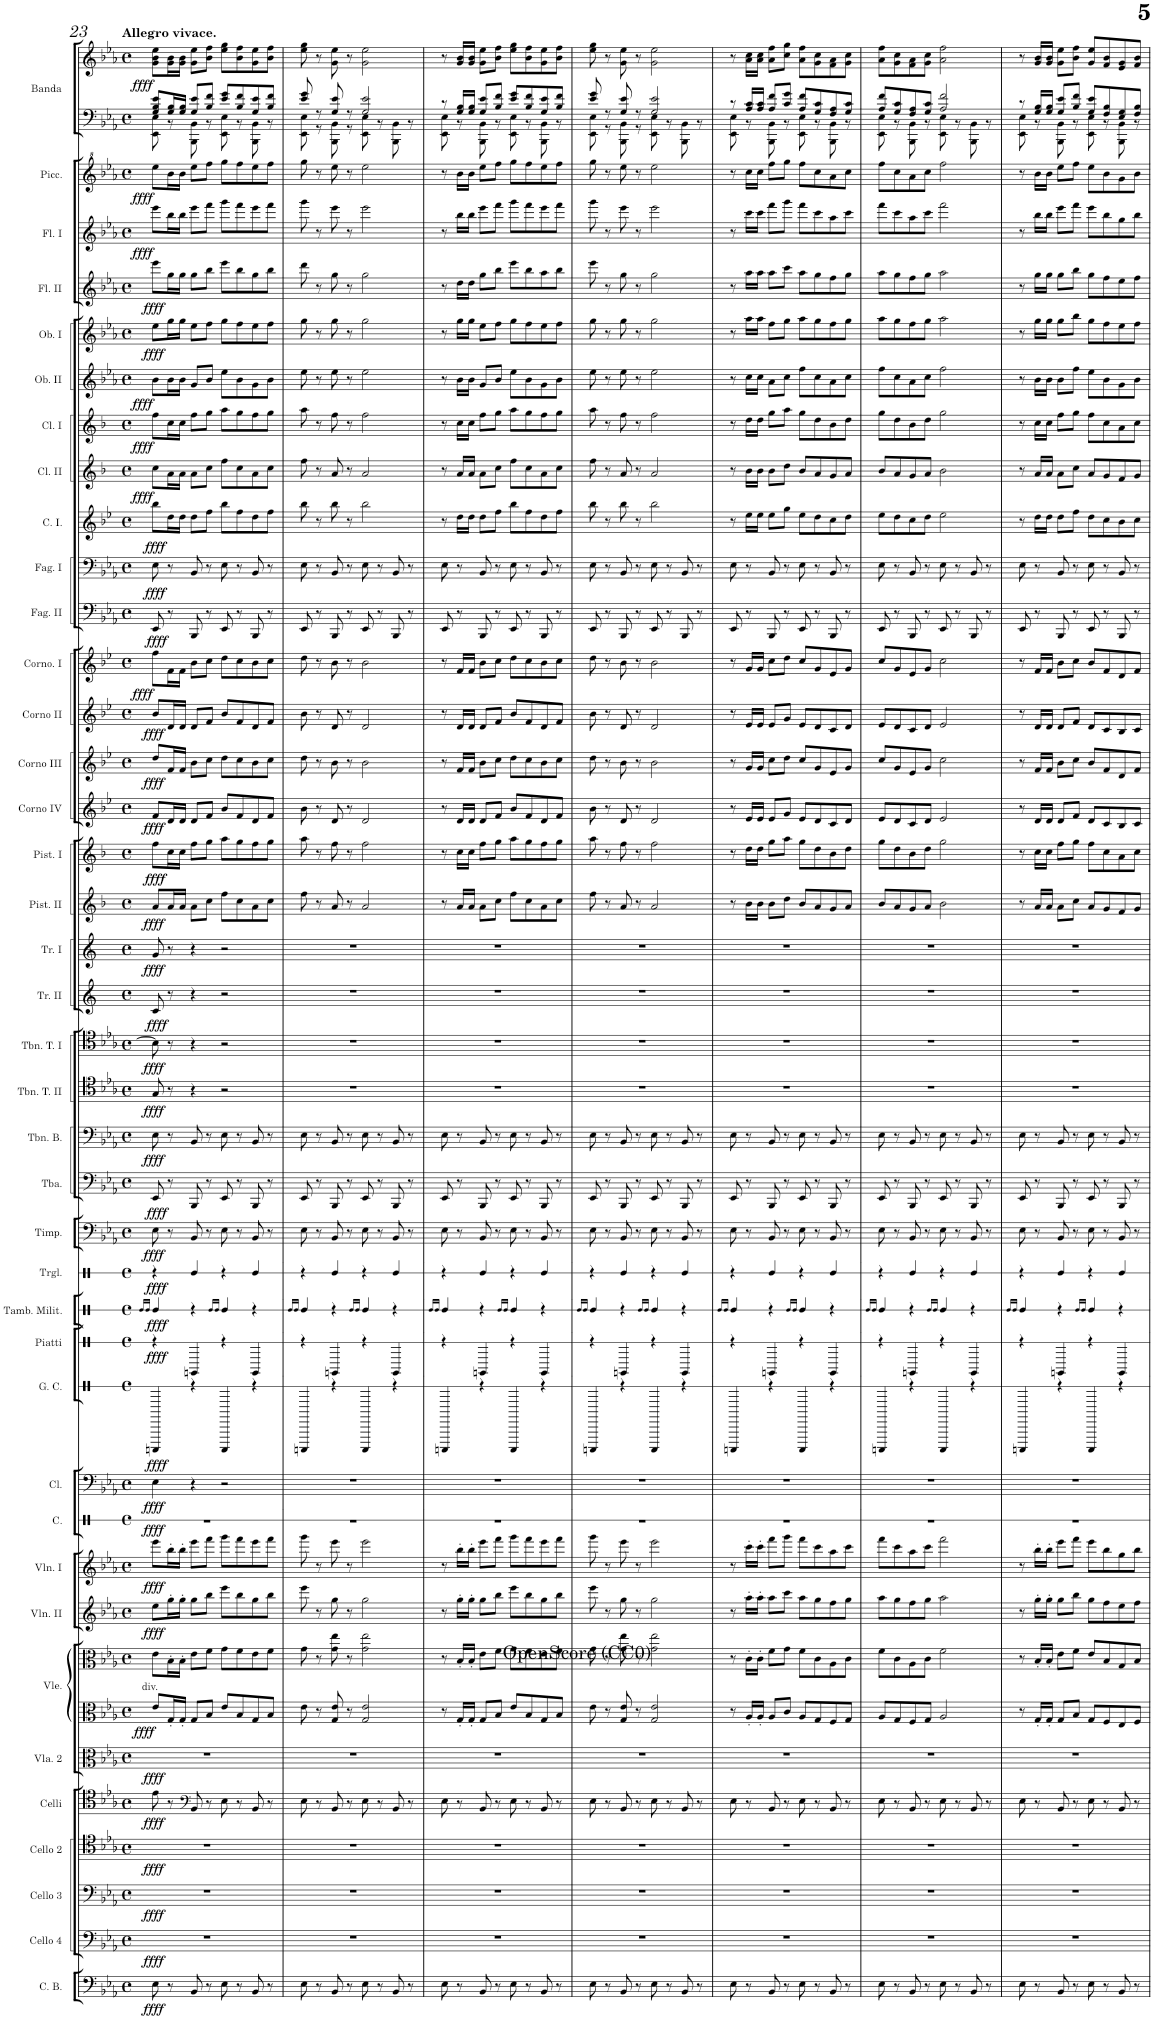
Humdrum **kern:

**kern	**dynam	**kern	**dynam	**kern	**kern	**dynam	**kern	**dynam	**kern	**dynam	**kern	**dynam	**kern	**dynam	**kern	**dynam	**kern	**dynam	**kern	**dynam	**kern	**dynam	**kern	**dynam	**kern	**dynam	**kern	**dynam	**kern	**dynam	**kern	**dynam	**kern	**dynam	**kern	**dynam	**kern	**dynam	**kern	**dynam	**kern	**dynam	**kern	**dynam	**kern	**dynam	**kern	**dynam	**kern	**dynam	**kern	**dynam	**kern	**dynam	**kern	**dynam	**kern	**dynam	**kern	**dynam	**kern	**dynam	**kern	**kern	**dynam
*part32	*part32	*part31	*part31	*part30	*part30	*part30	*part29	*part29	*part28	*part28	*part27	*part27	*part26	*part26	*part25	*part25	*part24	*part24	*part23	*part23	*part22	*part22	*part21	*part21	*part20	*part20	*part19	*part19	*part18	*part18	*part17	*part17	*part16	*part16	*part15	*part15	*part14	*part14	*part13	*part13	*part12	*part12	*part11	*part11	*part10	*part10	*part9	*part9	*part8	*part8	*part7	*part7	*part6	*part6	*part5	*part5	*part4	*part4	*part3	*part3	*part2	*part2	*part1	*part1	*part1
*staff34	*staff34	*staff33	*staff33	*staff32	*staff31	*staff31/32	*staff30	*staff30	*staff29	*staff29	*staff28	*staff28	*staff27	*staff27	*staff26	*staff26	*staff25	*staff25	*staff24	*staff24	*staff23	*staff23	*staff22	*staff22	*staff21	*staff21	*staff20	*staff20	*staff19	*staff19	*staff18	*staff18	*staff17	*staff17	*staff16	*staff16	*staff15	*staff15	*staff14	*staff14	*staff13	*staff13	*staff12	*staff12	*staff11	*staff11	*staff10	*staff10	*staff9	*staff9	*staff8	*staff8	*staff7	*staff7	*staff6	*staff6	*staff5	*staff5	*staff4	*staff4	*staff3	*staff3	*staff2	*staff1	*staff1/2
*I"C. Bassi	*	*I"Celli	*	*I"Viole	*	*	*I"Violini II	*	*I"Violini I	*	*I"Cloches	*	*I"Gran Cassa	*	*I"Piatti	*	*I"Timpani G. B. Eb.	*	*I"Tuba	*	*I"Trombone Basso	*	*I"Trombone Tenore II	*	*I"Trombone Tenore I	*	*I"Trombe Eb II	*	*I"Trombe Eb I	*	*I"Pist. Bb II	*	*I"Pist. Bb I	*	*I"Corno in F IV	*	*I"Corno in F III	*	*I"Corno in F II	*	*I"Corno in F I	*	*I"Fagotto II	*	*I"Fagotto I	*	*I"Corno Inglese	*	*I"Clarinetto in Bb II	*	*I"Clarinetto in Bb I	*	*I"Oboi II	*	*I"Oboi I	*	*I"Flauto II	*	*I"Flauto I	*	*I"Piccolo	*	*I"Banda (ad libitum)	*	*
*I'C. B.	*	*I'Celli	*	*I'Vle.	*	*	*I'Vln. II	*	*I'Vln. I	*	*I'Cl.	*	*I'G. C.	*	*I'Piatti	*	*I'Timp.	*	*I'Tba.	*	*I'Tbn. B.	*	*I'Tbn. T. II	*	*I'Tbn. T. I	*	*I'Tr. II	*	*I'Tr. I	*	*I'Pist. II	*	*I'Pist. I	*	*I'Corno IV	*	*I'Corno III	*	*I'Corno II	*	*I'Corno. I	*	*I'Fag. II	*	*I'Fag. I	*	*I'C. I.	*	*I'Cl. II	*	*I'Cl. I	*	*I'Ob. II	*	*I'Ob. I	*	*I'Fl. II	*	*I'Fl. I	*	*I'Picc.	*	*I'Banda	*	*
!!LO:PB:g=z
*clefF4	*	*clefC4	*	*clefC3	*clefC3	*	*clefG2	*	*clefG2	*	*clefF4	*	*clefX	*	*clefX	*	*clefF4	*	*clefF4	*	*clefF4	*	*clefC4	*	*clefC4	*	*clefG2	*	*clefG2	*	*clefG2	*	*clefG2	*	*clefG2	*	*clefG2	*	*clefG2	*	*clefG2	*	*clefF4	*	*clefF4	*	*clefG2	*	*clefG2	*	*clefG2	*	*clefG2	*	*clefG2	*	*clefG2	*	*clefG2	*	*clefG^2	*	*clefF4	*clefG2	*
*Trd7c12	*	*	*	*	*	*	*	*	*	*	*Trd-14c-24	*	*	*	*	*	*	*	*	*	*	*	*	*	*	*	*Trd-2c-3	*	*Trd-2c-3	*	*Trd1c2	*	*Trd1c2	*	*Trd4c7	*	*Trd4c7	*	*Trd4c7	*	*Trd4c7	*	*	*	*	*	*Trd4c7	*	*Trd1c2	*	*Trd1c2	*	*	*	*	*	*	*	*	*	*Trd-7c-12	*	*	*	*
*k[b-e-a-]	*	*k[b-e-a-]	*	*k[b-e-a-]	*k[b-e-a-]	*	*k[b-e-a-]	*	*k[b-e-a-]	*	*k[b-e-a-]	*	*k[b-e-a-]	*	*k[b-e-a-]	*	*k[b-e-a-]	*	*k[b-e-a-]	*	*k[b-e-a-]	*	*k[b-e-a-]	*	*k[b-e-a-]	*	*k[]	*	*k[]	*	*k[b-]	*	*k[b-]	*	*k[b-e-]	*	*k[b-e-]	*	*k[b-e-]	*	*k[b-e-]	*	*k[b-e-a-]	*	*k[b-e-a-]	*	*k[b-e-]	*	*k[b-]	*	*k[b-]	*	*k[b-e-a-]	*	*k[b-e-a-]	*	*k[b-e-a-]	*	*k[b-e-a-]	*	*k[b-e-a-]	*	*k[b-e-a-]	*k[b-e-a-]	*
*M4/4	*	*M4/4	*	*M4/4	*M4/4	*	*M4/4	*	*M4/4	*	*M4/4	*	*M4/4	*	*M4/4	*	*M4/4	*	*M4/4	*	*M4/4	*	*M4/4	*	*M4/4	*	*M4/4	*	*M4/4	*	*M4/4	*	*M4/4	*	*M4/4	*	*M4/4	*	*M4/4	*	*M4/4	*	*M4/4	*	*M4/4	*	*M4/4	*	*M4/4	*	*M4/4	*	*M4/4	*	*M4/4	*	*M4/4	*	*M4/4	*	*M4/4	*	*M4/4	*M4/4	*
*met(c)	*	*met(c)	*	*met(c)	*met(c)	*	*met(c)	*	*met(c)	*	*met(c)	*	*met(c)	*	*met(c)	*	*met(c)	*	*met(c)	*	*met(c)	*	*met(c)	*	*met(c)	*	*met(c)	*	*met(c)	*	*met(c)	*	*met(c)	*	*met(c)	*	*met(c)	*	*met(c)	*	*met(c)	*	*met(c)	*	*met(c)	*	*met(c)	*	*met(c)	*	*met(c)	*	*met(c)	*	*met(c)	*	*met(c)	*	*met(c)	*	*met(c)	*	*met(c)	*met(c)	*
=23	=23	=23	=23	=23	=23	=23	=23	=23	=23	=23	=23	=23	=23	=23	=23	=23	=23	=23	=23	=23	=23	=23	=23	=23	=23	=23	=23	=23	=23	=23	=23	=23	=23	=23	=23	=23	=23	=23	=23	=23	=23	=23	=23	=23	=23	=23	=23	=23	=23	=23	=23	=23	=23	=23	=23	=23	=23	=23	=23	=23	=23	=23	=23	=23	=23
*	*	*	*	*	*	*	*	*	*	*	*	*	*	*	*	*	*	*	*	*	*	*	*	*	*	*	*	*	*	*	*	*	*	*	*	*	*	*	*	*	*	*	*	*	*	*	*	*	*	*	*	*	*	*	*	*	*	*	*	*	*	*	*^	*	*
!	!	!	!	!	!	!	!	!	!	!	!	!	!	!	!	!	!	!	!	!	!	!	!	!	!	!	!	!	!	!	!	!	!	!	!	!	!	!	!	!	!	!	!	!	!	!	!	!	!	!	!	!	!	!	!	!	!	!	!	!	!	!	!	!	!LO:TX:a:B:t=Allegro vivace.	!
!	!	!	!	!LO:TX:a:t=div.	!	!	!	!	!	!	!	!	!	!	!	!	!	!	!	!	!	!	!	!	!	!	!	!	!	!	!	!	!	!	!	!	!	!	!	!	!	!	!	!	!	!	!	!	!	!	!	!	!	!	!	!	!	!	!	!	!	!	!	!	!	!
!	!LO:DY:b	!	!LO:DY:b	!	!	!LO:DY:b=2	!	!LO:DY:b	!	!LO:DY:b	!	!LO:DY:b	!	!LO:DY:b	!	!LO:DY:b	!	!LO:DY:b	!	!LO:DY:b	!	!LO:DY:b	!	!LO:DY:b	!	!LO:DY:b	!	!LO:DY:b	!	!LO:DY:b	!	!LO:DY:b	!	!LO:DY:b	!	!LO:DY:b	!	!LO:DY:b	!	!LO:DY:b	!	!LO:DY:b	!	!LO:DY:b	!	!LO:DY:b	!	!LO:DY:b	!	!LO:DY:b	!	!LO:DY:b	!	!LO:DY:b	!	!LO:DY:b	!	!LO:DY:b	!	!LO:DY:b	!	!LO:DY:b	!	!	!	!LO:DY:b
8E-\	ffff	8e-\	ffff	8e-/L	8e-\L	ffff	8ee-\L	ffff	8eee-\L	ffff	4E-\	ffff	4BBBn/	ffff	4r	ffff	8E-\	ffff	8EE-/	ffff	8E-\	ffff	8G/	ffff	8B-\]	ffff	8c/	ffff	8g/	ffff	8a/L	ffff	8ff\L	ffff	8f/L	ffff	8dd/L	ffff	8b-/L	ffff	8ff\L	ffff	8EE-/	ffff	8E-\	ffff	8bb-\L	ffff	8cc\L	ffff	8ff\L	ffff	8b-\L	ffff	8ee-\L	ffff	8eee-\L	ffff	8eee-\L	ffff	8eee-\L	ffff	8G/ 8B-/ 8e-/L	8EE-\ 8E-\	8g\ 8b-\ 8ee-\L	ffff
8r	.	8r	.	16G'/L	16B-'\L	.	16gg'\L	.	16bb-'\L	.	.	.	.	.	.	.	8r	.	8r	.	8r	.	8r	.	8r	.	8r	.	8r	.	16a/L	.	16cc\L	.	16d/L	.	16f/L	.	16d/L	.	16f\L	.	8r	.	8r	.	16dd\L	.	16a\L	.	16cc\L	.	16b-\L	.	16gg\L	.	16gg\L	.	16bb-\L	.	16bb-\L	.	16G/ 16B-/L	8r	16g\ 16b-\L	.
.	.	.	.	16G'/JJ	16B-'\JJ	.	16gg'\JJ	.	16bb-'\JJ	.	.	.	.	.	.	.	.	.	.	.	.	.	.	.	.	.	.	.	.	.	16a/JJ	.	16cc\JJ	.	16d/JJ	.	16f/JJ	.	16d/JJ	.	16f\JJ	.	.	.	.	.	16dd\JJ	.	16a\JJ	.	16cc\JJ	.	16b-\JJ	.	16gg\JJ	.	16gg\JJ	.	16bb-\JJ	.	16bb-\JJ	.	16G/ 16B-/JJ	.	16g\ 16b-\JJ	.
*	*	*clefF4	*	*	*	*	*	*	*	*	*	*	*	*	*	*	*	*	*	*	*	*	*	*	*	*	*	*	*	*	*	*	*	*	*	*	*	*	*	*	*	*	*	*	*	*	*	*	*	*	*	*	*	*	*	*	*	*	*	*	*	*	*	*	*	*
8BB-/	.	8BB-/	.	8G/L	8e-\L	.	8gg\L	.	8eee-\L	.	4r	.	4r	.	4An/	.	8BB-/	.	8BBB-/	.	8BB-/	.	4r	.	4r	.	4r	.	4r	.	8a\L	.	8ff\L	.	8d/L	.	8b-\L	.	8d/L	.	8b-\L	.	8BBB-/	.	8BB-/	.	8dd\L	.	8a\L	.	8ff\L	.	8g/L	.	8ee-\L	.	8gg\L	.	8eee-\L	.	8eee-\L	.	8G/ 8e-/L	8BBB-\ 8BB-\	8g\ 8ee-\L	.
8r	.	8r	.	8B-/J	8f\J	.	8bb-\J	.	8fff\J	.	.	.	.	.	.	.	8r	.	8r	.	8r	.	.	.	.	.	.	.	.	.	8cc\J	.	8gg\J	.	8f/J	.	8cc\J	.	8f/J	.	8cc\J	.	8r	.	8r	.	8ff\J	.	8cc\J	.	8gg\J	.	8b-/J	.	8ff\J	.	8bb-\J	.	8fff\J	.	8fff\J	.	8B-/ 8f/J	8r	8b-\ 8ff\J	.
8E-\	.	8E-\	.	8e-/L	8g\L	.	8eee-\L	.	8ggg\L	.	2r	.	4BBB/	.	4r	.	8E-\	.	8EE-/	.	8E-\	.	2r	.	2r	.	2r	.	2r	.	8ff\L	.	8aa\L	.	8b-/L	.	8dd\L	.	8b-/L	.	8dd\L	.	8EE-/	.	8E-\	.	8bb-\L	.	8ff\L	.	8aa\L	.	8ee-\L	.	8gg\L	.	8eee-\L	.	8ggg\L	.	8ggg\L	.	8e-/ 8g/L	8EE-\ 8E-\	8ee-\ 8gg\L	.
8r	.	8r	.	8B-/	8f\	.	8bb-\	.	8fff\	.	.	.	.	.	.	.	8r	.	8r	.	8r	.	.	.	.	.	.	.	.	.	8cc\	.	8gg\	.	8f/	.	8cc\	.	8f/	.	8cc\	.	8r	.	8r	.	8ff\	.	8cc\	.	8gg\	.	8b-\	.	8ff\	.	8bb-\	.	8fff\	.	8fff\	.	8B-/ 8f/	8r	8b-\ 8ff\	.
8BB-/	.	8BB-/	.	8G/	8e-\	.	8gg\	.	8eee-\	.	.	.	4r	.	4A/	.	8BB-/	.	8BBB-/	.	8BB-/	.	.	.	.	.	.	.	.	.	8a\	.	8ff\	.	8d/	.	8b-\	.	8d/	.	8b-\	.	8BBB-/	.	8BB-/	.	8dd\	.	8a\	.	8ff\	.	8g\	.	8ee-\	.	8gg\	.	8eee-\	.	8eee-\	.	8G/ 8e-/	8BBB-\ 8BB-\	8g\ 8ee-\	.
8r	.	8r	.	8B-/J	8f\J	.	8bb-\J	.	8fff\J	.	.	.	.	.	.	.	8r	.	8r	.	8r	.	.	.	.	.	.	.	.	.	8cc\J	.	8gg\J	.	8f/J	.	8cc\J	.	8f/J	.	8cc\J	.	8r	.	8r	.	8ff\J	.	8cc\J	.	8gg\J	.	8b-\J	.	8ff\J	.	8bb-\J	.	8fff\J	.	8fff\J	.	8B-/ 8f/J	8r	8b-\ 8ff\J	.
=24	=24	=24	=24	=24	=24	=24	=24	=24	=24	=24	=24	=24	=24	=24	=24	=24	=24	=24	=24	=24	=24	=24	=24	=24	=24	=24	=24	=24	=24	=24	=24	=24	=24	=24	=24	=24	=24	=24	=24	=24	=24	=24	=24	=24	=24	=24	=24	=24	=24	=24	=24	=24	=24	=24	=24	=24	=24	=24	=24	=24	=24	=24	=24	=24	=24	=24
8E-\	.	8E-\	.	8e-\	8g\	.	8eee-\	.	8ggg\	.	1r	.	4BBBn/	.	4r	.	8E-\	.	8EE-/	.	8E-\	.	1r	.	1r	.	1r	.	1r	.	8ff\	.	8aa\	.	8b-\	.	8dd\	.	8b-\	.	8dd\	.	8EE-/	.	8E-\	.	8bb-\	.	8ff\	.	8aa\	.	8ee-\	.	8gg\	.	8ddd\	.	8ggg\	.	8ggg\	.	8e-/ 8g/	8EE-\ 8E-\	8ee-\ 8gg\	.
8r	.	8r	.	8r	8r	.	8r	.	8r	.	.	.	.	.	.	.	8r	.	8r	.	8r	.	.	.	.	.	.	.	.	.	8r	.	8r	.	8r	.	8r	.	8r	.	8r	.	8r	.	8r	.	8r	.	8r	.	8r	.	8r	.	8r	.	8r	.	8r	.	8r	.	8r	8r	8r	.
8BB-/	.	8BB-/	.	8G/ 8e-/	8g\ 8ee-\	.	8gg\	.	8eee-\	.	.	.	4r	.	4An/	.	8BB-/	.	8BBB-/	.	8BB-/	.	.	.	.	.	.	.	.	.	8a/	.	8ff\	.	8d/	.	8b-\	.	8d/	.	8b-\	.	8BBB-/	.	8BB-/	.	8bb-\	.	8a/	.	8ff\	.	8ee-\	.	8gg\	.	8gg\	.	8eee-\	.	8eee-\	.	8G/ 8e-/	8BBB-\ 8BB-\	8g\ 8ee-\	.
8r	.	8r	.	8r	8r	.	8r	.	8r	.	.	.	.	.	.	.	8r	.	8r	.	8r	.	.	.	.	.	.	.	.	.	8r	.	8r	.	8r	.	8r	.	8r	.	8r	.	8r	.	8r	.	8r	.	8r	.	8r	.	8r	.	8r	.	8r	.	8r	.	8r	.	8r	8r	8r	.
8E-\	.	8E-\	.	2G/ 2e-/	2g\ 2ee-\	.	2gg\	.	2eee-\	.	.	.	4BBB/	.	4r	.	8E-\	.	8EE-/	.	8E-\	.	.	.	.	.	.	.	.	.	2a/	.	2ff\	.	2d/	.	2b-\	.	2d/	.	2b-\	.	8EE-/	.	8E-\	.	2bb-\	.	2a/	.	2ff\	.	2ee-\	.	2gg\	.	2gg\	.	2eee-\	.	2eee-\	.	2G/ 2e-/	8EE-\ 8E-\	2g\ 2ee-\	.
8r	.	8r	.	.	.	.	.	.	.	.	.	.	.	.	.	.	8r	.	8r	.	8r	.	.	.	.	.	.	.	.	.	.	.	.	.	.	.	.	.	.	.	.	.	8r	.	8r	.	.	.	.	.	.	.	.	.	.	.	.	.	.	.	.	.	.	8r	.	.
8BB-/	.	8BB-/	.	.	.	.	.	.	.	.	.	.	4r	.	4A/	.	8BB-/	.	8BBB-/	.	8BB-/	.	.	.	.	.	.	.	.	.	.	.	.	.	.	.	.	.	.	.	.	.	8BBB-/	.	8BB-/	.	.	.	.	.	.	.	.	.	.	.	.	.	.	.	.	.	.	8BBB-\ 8BB-\	.	.
8r	.	8r	.	.	.	.	.	.	.	.	.	.	.	.	.	.	8r	.	8r	.	8r	.	.	.	.	.	.	.	.	.	.	.	.	.	.	.	.	.	.	.	.	.	8r	.	8r	.	.	.	.	.	.	.	.	.	.	.	.	.	.	.	.	.	.	8r	.	.
=25	=25	=25	=25	=25	=25	=25	=25	=25	=25	=25	=25	=25	=25	=25	=25	=25	=25	=25	=25	=25	=25	=25	=25	=25	=25	=25	=25	=25	=25	=25	=25	=25	=25	=25	=25	=25	=25	=25	=25	=25	=25	=25	=25	=25	=25	=25	=25	=25	=25	=25	=25	=25	=25	=25	=25	=25	=25	=25	=25	=25	=25	=25	=25	=25	=25	=25
8E-\	.	8E-\	.	8r	8r	.	8r	.	8r	.	1r	.	4BBBn/	.	4r	.	8E-\	.	8EE-/	.	8E-\	.	1r	.	1r	.	1r	.	1r	.	8r	.	8r	.	8r	.	8r	.	8r	.	8r	.	8EE-/	.	8E-\	.	8r	.	8r	.	8r	.	8r	.	8r	.	8r	.	8r	.	8r	.	8r	8EE-\ 8E-\	8r	.
8r	.	8r	.	16G'/LL	16B-'/LL	.	16gg'\LL	.	16bb-'\LL	.	.	.	.	.	.	.	8r	.	8r	.	8r	.	.	.	.	.	.	.	.	.	16a/LL	.	16cc\LL	.	16d/LL	.	16f/LL	.	16d/LL	.	16f/LL	.	8r	.	8r	.	16dd\LL	.	16a/LL	.	16cc\LL	.	16b-\LL	.	16gg\LL	.	16dd\LL	.	16bb-\LL	.	16bb-\LL	.	16G/ 16B-/LL	8r	16g/ 16b-/LL	.
.	.	.	.	16G'/JJ	16B-'/JJ	.	16gg'\JJ	.	16bb-'\JJ	.	.	.	.	.	.	.	.	.	.	.	.	.	.	.	.	.	.	.	.	.	16a/JJ	.	16cc\JJ	.	16d/JJ	.	16f/JJ	.	16d/JJ	.	16f/JJ	.	.	.	.	.	16dd\JJ	.	16a/JJ	.	16cc\JJ	.	16b-\JJ	.	16gg\JJ	.	16dd\JJ	.	16bb-\JJ	.	16bb-\JJ	.	16G/ 16B-/JJ	.	16g/ 16b-/JJ	.
8BB-/	.	8BB-/	.	8G/L	8e-\L	.	8gg\L	.	8eee-\L	.	.	.	4r	.	4An/	.	8BB-/	.	8BBB-/	.	8BB-/	.	.	.	.	.	.	.	.	.	8a\L	.	8ff\L	.	8d/L	.	8b-\L	.	8d/L	.	8b-\L	.	8BBB-/	.	8BB-/	.	8dd\L	.	8a\L	.	8ff\L	.	8g/L	.	8ee-\L	.	8gg\L	.	8eee-\L	.	8eee-\L	.	8G/ 8e-/L	8BBB-\ 8BB-\	8g\ 8ee-\L	.
8r	.	8r	.	8B-/J	8f\J	.	8bb-\J	.	8fff\J	.	.	.	.	.	.	.	8r	.	8r	.	8r	.	.	.	.	.	.	.	.	.	8cc\J	.	8gg\J	.	8f/J	.	8cc\J	.	8f/J	.	8cc\J	.	8r	.	8r	.	8ff\J	.	8cc\J	.	8gg\J	.	8b-/J	.	8ff\J	.	8bb-\J	.	8fff\J	.	8fff\J	.	8B-/ 8f/J	8r	8b-\ 8ff\J	.
8E-\	.	8E-\	.	8e-/L	8g\L	.	8eee-\L	.	8ggg\L	.	.	.	4BBB/	.	4r	.	8E-\	.	8EE-/	.	8E-\	.	.	.	.	.	.	.	.	.	8ff\L	.	8aa\L	.	8b-/L	.	8dd\L	.	8b-/L	.	8dd\L	.	8EE-/	.	8E-\	.	8bb-\L	.	8ff\L	.	8aa\L	.	8ee-\L	.	8gg\L	.	8eee-\L	.	8ggg\L	.	8ggg\L	.	8e-/ 8g/L	8EE-\ 8E-\	8ee-\ 8gg\L	.
8r	.	8r	.	8B-/	8f\	.	8bb-\	.	8fff\	.	.	.	.	.	.	.	8r	.	8r	.	8r	.	.	.	.	.	.	.	.	.	8cc\	.	8gg\	.	8f/	.	8cc\	.	8f/	.	8cc\	.	8r	.	8r	.	8ff\	.	8cc\	.	8gg\	.	8b-\	.	8ff\	.	8bb-\	.	8fff\	.	8fff\	.	8B-/ 8f/	8r	8b-\ 8ff\	.
8BB-/	.	8BB-/	.	8G/	8e-\	.	8gg\	.	8eee-\	.	.	.	4r	.	4A/	.	8BB-/	.	8BBB-/	.	8BB-/	.	.	.	.	.	.	.	.	.	8a\	.	8ff\	.	8d/	.	8b-\	.	8d/	.	8b-\	.	8BBB-/	.	8BB-/	.	8dd\	.	8a\	.	8ff\	.	8g\	.	8ee-\	.	8aa-\	.	8eee-\	.	8eee-\	.	8G/ 8e-/	8BBB-\ 8BB-\	8g\ 8ee-\	.
8r	.	8r	.	8B-/J	8f\J	.	8bb-\J	.	8fff\J	.	.	.	.	.	.	.	8r	.	8r	.	8r	.	.	.	.	.	.	.	.	.	8cc\J	.	8gg\J	.	8f/J	.	8cc\J	.	8f/J	.	8cc\J	.	8r	.	8r	.	8ff\J	.	8cc\J	.	8gg\J	.	8b-\J	.	8ff\J	.	8bb-\J	.	8fff\J	.	8fff\J	.	8B-/ 8f/J	8r	8b-\ 8ff\J	.
=26	=26	=26	=26	=26	=26	=26	=26	=26	=26	=26	=26	=26	=26	=26	=26	=26	=26	=26	=26	=26	=26	=26	=26	=26	=26	=26	=26	=26	=26	=26	=26	=26	=26	=26	=26	=26	=26	=26	=26	=26	=26	=26	=26	=26	=26	=26	=26	=26	=26	=26	=26	=26	=26	=26	=26	=26	=26	=26	=26	=26	=26	=26	=26	=26	=26	=26
8E-\	.	8E-\	.	8e-\	8g\	.	8eee-\	.	8ggg\	.	1r	.	4BBBn/	.	4r	.	8E-\	.	8EE-/	.	8E-\	.	1r	.	1r	.	1r	.	1r	.	8ff\	.	8aa\	.	8b-\	.	8dd\	.	8b-\	.	8dd\	.	8EE-/	.	8E-\	.	8bb-\	.	8ff\	.	8aa\	.	8ee-\	.	8gg\	.	8eee-\	.	8ggg\	.	8ggg\	.	8e-/ 8g/	8EE-\ 8E-\	8ee-\ 8gg\	.
8r	.	8r	.	8r	8r	.	8r	.	8r	.	.	.	.	.	.	.	8r	.	8r	.	8r	.	.	.	.	.	.	.	.	.	8r	.	8r	.	8r	.	8r	.	8r	.	8r	.	8r	.	8r	.	8r	.	8r	.	8r	.	8r	.	8r	.	8r	.	8r	.	8r	.	8r	8r	8r	.
8BB-/	.	8BB-/	.	8G/ 8e-/	8g\ 8ee-\	.	8gg\	.	8eee-\	.	.	.	4r	.	4An/	.	8BB-/	.	8BBB-/	.	8BB-/	.	.	.	.	.	.	.	.	.	8a/	.	8ff\	.	8d/	.	8b-\	.	8d/	.	8b-\	.	8BBB-/	.	8BB-/	.	8bb-\	.	8a/	.	8ff\	.	8ee-\	.	8gg\	.	8gg\	.	8eee-\	.	8eee-\	.	8G/ 8e-/	8BBB-\ 8BB-\	8g\ 8ee-\	.
8r	.	8r	.	8r	8r	.	8r	.	8r	.	.	.	.	.	.	.	8r	.	8r	.	8r	.	.	.	.	.	.	.	.	.	8r	.	8r	.	8r	.	8r	.	8r	.	8r	.	8r	.	8r	.	8r	.	8r	.	8r	.	8r	.	8r	.	8r	.	8r	.	8r	.	8r	8r	8r	.
8E-\	.	8E-\	.	2G/ 2e-/	2g\ 2ee-\	.	2gg\	.	2eee-\	.	.	.	4BBB/	.	4r	.	8E-\	.	8EE-/	.	8E-\	.	.	.	.	.	.	.	.	.	2a/	.	2ff\	.	2d/	.	2b-\	.	2d/	.	2b-\	.	8EE-/	.	8E-\	.	2bb-\	.	2a/	.	2ff\	.	2ee-\	.	2gg\	.	2gg\	.	2eee-\	.	2eee-\	.	2G/ 2e-/	8EE-\ 8E-\	2g\ 2ee-\	.
8r	.	8r	.	.	.	.	.	.	.	.	.	.	.	.	.	.	8r	.	8r	.	8r	.	.	.	.	.	.	.	.	.	.	.	.	.	.	.	.	.	.	.	.	.	8r	.	8r	.	.	.	.	.	.	.	.	.	.	.	.	.	.	.	.	.	.	8r	.	.
8BB-/	.	8BB-/	.	.	.	.	.	.	.	.	.	.	4r	.	4A/	.	8BB-/	.	8BBB-/	.	8BB-/	.	.	.	.	.	.	.	.	.	.	.	.	.	.	.	.	.	.	.	.	.	8BBB-/	.	8BB-/	.	.	.	.	.	.	.	.	.	.	.	.	.	.	.	.	.	.	8BBB-\ 8BB-\	.	.
8r	.	8r	.	.	.	.	.	.	.	.	.	.	.	.	.	.	8r	.	8r	.	8r	.	.	.	.	.	.	.	.	.	.	.	.	.	.	.	.	.	.	.	.	.	8r	.	8r	.	.	.	.	.	.	.	.	.	.	.	.	.	.	.	.	.	.	8r	.	.
=27	=27	=27	=27	=27	=27	=27	=27	=27	=27	=27	=27	=27	=27	=27	=27	=27	=27	=27	=27	=27	=27	=27	=27	=27	=27	=27	=27	=27	=27	=27	=27	=27	=27	=27	=27	=27	=27	=27	=27	=27	=27	=27	=27	=27	=27	=27	=27	=27	=27	=27	=27	=27	=27	=27	=27	=27	=27	=27	=27	=27	=27	=27	=27	=27	=27	=27
8E-\	.	8E-\	.	8r	8r	.	8r	.	8r	.	1r	.	4BBBn/	.	4r	.	8E-\	.	8EE-/	.	8E-\	.	1r	.	1r	.	1r	.	1r	.	8r	.	8r	.	8r	.	8r	.	8r	.	8r	.	8EE-/	.	8E-\	.	8r	.	8r	.	8r	.	8r	.	8r	.	8r	.	8r	.	8r	.	8r	8EE-\ 8E-\	8r	.
8r	.	8r	.	16A-'/LL	16c'\LL	.	16aa-'\LL	.	16ccc'\LL	.	.	.	.	.	.	.	8r	.	8r	.	8r	.	.	.	.	.	.	.	.	.	16b-\LL	.	16dd\LL	.	16e-/LL	.	16g/LL	.	16e-/LL	.	16g/LL	.	8r	.	8r	.	16ee-\LL	.	16b-\LL	.	16dd\LL	.	16cc\LL	.	16aa-\LL	.	16aa-\LL	.	16ccc\LL	.	16ccc\LL	.	16A-/ 16c/LL	8r	16a-\ 16cc\LL	.
.	.	.	.	16A-'/JJ	16c'\JJ	.	16aa-'\JJ	.	16ccc'\JJ	.	.	.	.	.	.	.	.	.	.	.	.	.	.	.	.	.	.	.	.	.	16b-\JJ	.	16dd\JJ	.	16e-/JJ	.	16g/JJ	.	16e-/JJ	.	16g/JJ	.	.	.	.	.	16ee-\JJ	.	16b-\JJ	.	16dd\JJ	.	16cc\JJ	.	16aa-\JJ	.	16aa-\JJ	.	16ccc\JJ	.	16ccc\JJ	.	16A-/ 16c/JJ	.	16a-\ 16cc\JJ	.
8BB-/	.	8BB-/	.	8A-/L	8f\L	.	8aa-\L	.	8fff\L	.	.	.	4r	.	4An/	.	8BB-/	.	8BBB-/	.	8BB-/	.	.	.	.	.	.	.	.	.	8b-\L	.	8gg\L	.	8e-/L	.	8cc\L	.	8e-/L	.	8cc\L	.	8BBB-/	.	8BB-/	.	8ee-\L	.	8b-\L	.	8gg\L	.	8a-\L	.	8ff\L	.	8aa-\L	.	8fff\L	.	8fff\L	.	8A-/ 8f/L	8BBB-\ 8BB-\	8a-\ 8ff\L	.
8r	.	8r	.	8c/J	8g\J	.	8ccc\J	.	8ggg\J	.	.	.	.	.	.	.	8r	.	8r	.	8r	.	.	.	.	.	.	.	.	.	8dd\J	.	8aa\J	.	8g/J	.	8dd\J	.	8g/J	.	8dd\J	.	8r	.	8r	.	8gg\J	.	8dd\J	.	8aa\J	.	8cc\J	.	8gg\J	.	8ccc\J	.	8ggg\J	.	8ggg\J	.	8c/ 8g/J	8r	8cc\ 8gg\J	.
8E-\	.	8E-\	.	8A-/L	8f\L	.	8aa-\L	.	8fff\L	.	.	.	4BBB/	.	4r	.	8E-\	.	8EE-/	.	8E-\	.	.	.	.	.	.	.	.	.	8b-/L	.	8gg\L	.	8e-/L	.	8cc/L	.	8e-/L	.	8cc/L	.	8EE-/	.	8E-\	.	8ee-\L	.	8b-/L	.	8gg\L	.	8ff\L	.	8aa-\L	.	8aa-\L	.	8fff\L	.	8fff\L	.	8A-/ 8f/L	8EE-\ 8E-\	8a-\ 8ff\L	.
8r	.	8r	.	8G/	8c\	.	8gg\	.	8ccc\	.	.	.	.	.	.	.	8r	.	8r	.	8r	.	.	.	.	.	.	.	.	.	8a/	.	8dd\	.	8d/	.	8g/	.	8d/	.	8g/	.	8r	.	8r	.	8dd\	.	8a/	.	8dd\	.	8cc\	.	8gg\	.	8gg\	.	8ccc\	.	8ccc\	.	8G/ 8c/	8r	8g\ 8cc\	.
8BB-/	.	8BB-/	.	8F/	8A-\	.	8ff\	.	8aa-\	.	.	.	4r	.	4A/	.	8BB-/	.	8BBB-/	.	8BB-/	.	.	.	.	.	.	.	.	.	8g/	.	8b-\	.	8c/	.	8e-/	.	8c/	.	8e-/	.	8BBB-/	.	8BB-/	.	8cc\	.	8g/	.	8b-\	.	8a-\	.	8ff\	.	8ff\	.	8aa-\	.	8aa-\	.	8F/ 8A-/	8BBB-\ 8BB-\	8f\ 8a-\	.
8r	.	8r	.	8G/J	8c\J	.	8gg\J	.	8ccc\J	.	.	.	.	.	.	.	8r	.	8r	.	8r	.	.	.	.	.	.	.	.	.	8a/J	.	8dd\J	.	8d/J	.	8g/J	.	8d/J	.	8g/J	.	8r	.	8r	.	8dd\J	.	8a/J	.	8dd\J	.	8cc\J	.	8gg\J	.	8gg\J	.	8ccc\J	.	8ccc\J	.	8G/ 8c/J	8r	8g\ 8cc\J	.
=28	=28	=28	=28	=28	=28	=28	=28	=28	=28	=28	=28	=28	=28	=28	=28	=28	=28	=28	=28	=28	=28	=28	=28	=28	=28	=28	=28	=28	=28	=28	=28	=28	=28	=28	=28	=28	=28	=28	=28	=28	=28	=28	=28	=28	=28	=28	=28	=28	=28	=28	=28	=28	=28	=28	=28	=28	=28	=28	=28	=28	=28	=28	=28	=28	=28	=28
8E-\	.	8E-\	.	8A-/L	8f\L	.	8aa-\L	.	8fff\L	.	1r	.	4BBBn/	.	4r	.	8E-\	.	8EE-/	.	8E-\	.	1r	.	1r	.	1r	.	1r	.	8b-/L	.	8gg\L	.	8e-/L	.	8cc/L	.	8e-/L	.	8cc/L	.	8EE-/	.	8E-\	.	8ee-\L	.	8b-/L	.	8gg\L	.	8ff\L	.	8aa-\L	.	8aa-\L	.	8fff\L	.	8fff\L	.	8A-/ 8f/L	8EE-\ 8E-\	8a-\ 8ff\L	.
8r	.	8r	.	8G/	8c\	.	8gg\	.	8ccc\	.	.	.	.	.	.	.	8r	.	8r	.	8r	.	.	.	.	.	.	.	.	.	8a/	.	8dd\	.	8d/	.	8g/	.	8d/	.	8g/	.	8r	.	8r	.	8dd\	.	8a/	.	8dd\	.	8cc\	.	8gg\	.	8gg\	.	8ccc\	.	8ccc\	.	8G/ 8c/	8r	8g\ 8cc\	.
8BB-/	.	8BB-/	.	8F/	8A-\	.	8ff\	.	8aa-\	.	.	.	4r	.	4An/	.	8BB-/	.	8BBB-/	.	8BB-/	.	.	.	.	.	.	.	.	.	8g/	.	8b-\	.	8c/	.	8e-/	.	8c/	.	8e-/	.	8BBB-/	.	8BB-/	.	8cc\	.	8g/	.	8b-\	.	8a-\	.	8ff\	.	8ff\	.	8aa-\	.	8aa-\	.	8F/ 8A-/	8BBB-\ 8BB-\	8f\ 8a-\	.
8r	.	8r	.	8G/J	8c\J	.	8gg\J	.	8ccc\J	.	.	.	.	.	.	.	8r	.	8r	.	8r	.	.	.	.	.	.	.	.	.	8a/J	.	8dd\J	.	8d/J	.	8g/J	.	8d/J	.	8g/J	.	8r	.	8r	.	8dd\J	.	8a/J	.	8dd\J	.	8cc\J	.	8gg\J	.	8gg\J	.	8ccc\J	.	8ccc\J	.	8G/ 8c/J	8r	8g\ 8cc\J	.
8E-\	.	8E-\	.	2A-/	2f\	.	2aa-\	.	2fff\	.	.	.	4BBB/	.	4r	.	8E-\	.	8EE-/	.	8E-\	.	.	.	.	.	.	.	.	.	2b-\	.	2gg\	.	2e-/	.	2cc\	.	2e-/	.	2cc\	.	8EE-/	.	8E-\	.	2ee-\	.	2b-\	.	2gg\	.	2ff\	.	2aa-\	.	2aa-\	.	2fff\	.	2fff\	.	2A-/ 2f/	8EE-\ 8E-\	2a-\ 2ff\	.
8r	.	8r	.	.	.	.	.	.	.	.	.	.	.	.	.	.	8r	.	8r	.	8r	.	.	.	.	.	.	.	.	.	.	.	.	.	.	.	.	.	.	.	.	.	8r	.	8r	.	.	.	.	.	.	.	.	.	.	.	.	.	.	.	.	.	.	8r	.	.
8BB-/	.	8BB-/	.	.	.	.	.	.	.	.	.	.	4r	.	4A/	.	8BB-/	.	8BBB-/	.	8BB-/	.	.	.	.	.	.	.	.	.	.	.	.	.	.	.	.	.	.	.	.	.	8BBB-/	.	8BB-/	.	.	.	.	.	.	.	.	.	.	.	.	.	.	.	.	.	.	8BBB-\ 8BB-\	.	.
8r	.	8r	.	.	.	.	.	.	.	.	.	.	.	.	.	.	8r	.	8r	.	8r	.	.	.	.	.	.	.	.	.	.	.	.	.	.	.	.	.	.	.	.	.	8r	.	8r	.	.	.	.	.	.	.	.	.	.	.	.	.	.	.	.	.	.	8r	.	.
=29	=29	=29	=29	=29	=29	=29	=29	=29	=29	=29	=29	=29	=29	=29	=29	=29	=29	=29	=29	=29	=29	=29	=29	=29	=29	=29	=29	=29	=29	=29	=29	=29	=29	=29	=29	=29	=29	=29	=29	=29	=29	=29	=29	=29	=29	=29	=29	=29	=29	=29	=29	=29	=29	=29	=29	=29	=29	=29	=29	=29	=29	=29	=29	=29	=29	=29
8E-\	.	8E-\	.	8r	8r	.	8r	.	8r	.	1r	.	4BBBn/	.	4r	.	8E-\	.	8EE-/	.	8E-\	.	1r	.	1r	.	1r	.	1r	.	8r	.	8r	.	8r	.	8r	.	8r	.	8r	.	8EE-/	.	8E-\	.	8r	.	8r	.	8r	.	8r	.	8r	.	8r	.	8r	.	8r	.	8r	8EE-\ 8E-\	8r	.
8r	.	8r	.	16G'/LL	16B-'/LL	.	16gg'\LL	.	16bb-'\LL	.	.	.	.	.	.	.	8r	.	8r	.	8r	.	.	.	.	.	.	.	.	.	16a/LL	.	16cc\LL	.	16d/LL	.	16f/LL	.	16d/LL	.	16f/LL	.	8r	.	8r	.	16dd\LL	.	16a/LL	.	16cc\LL	.	16b-\LL	.	16gg\LL	.	16gg\LL	.	16bb-\LL	.	16bb-\LL	.	16G/ 16B-/LL	8r	16g/ 16b-/LL	.
.	.	.	.	16G'/JJ	16B-'/JJ	.	16gg'\JJ	.	16bb-'\JJ	.	.	.	.	.	.	.	.	.	.	.	.	.	.	.	.	.	.	.	.	.	16a/JJ	.	16cc\JJ	.	16d/JJ	.	16f/JJ	.	16d/JJ	.	16f/JJ	.	.	.	.	.	16dd\JJ	.	16a/JJ	.	16cc\JJ	.	16b-\JJ	.	16gg\JJ	.	16gg\JJ	.	16bb-\JJ	.	16bb-\JJ	.	16G/ 16B-/JJ	.	16g/ 16b-/JJ	.
8BB-/	.	8BB-/	.	8G/L	8e-\L	.	8gg\L	.	8eee-\L	.	.	.	4r	.	4An/	.	8BB-/	.	8BBB-/	.	8BB-/	.	.	.	.	.	.	.	.	.	8a\L	.	8ff\L	.	8d/L	.	8b-\L	.	8d/L	.	8b-\L	.	8BBB-/	.	8BB-/	.	8dd\L	.	8a\L	.	8ff\L	.	8b-\L	.	8gg\L	.	8gg\L	.	8eee-\L	.	8eee-\L	.	8G/ 8e-/L	8BBB-\ 8BB-\	8g\ 8ee-\L	.
8r	.	8r	.	8B-/J	8f\J	.	8bb-\J	.	8fff\J	.	.	.	.	.	.	.	8r	.	8r	.	8r	.	.	.	.	.	.	.	.	.	8cc\J	.	8gg\J	.	8f/J	.	8cc\J	.	8f/J	.	8cc\J	.	8r	.	8r	.	8ff\J	.	8cc\J	.	8gg\J	.	8ff\J	.	8bb-\J	.	8bb-\J	.	8fff\J	.	8fff\J	.	8B-/ 8f/J	8r	8b-\ 8ff\J	.
8E-\	.	8E-\	.	8G/L	8e-/L	.	8gg\L	.	8eee-\L	.	.	.	4BBB/	.	4r	.	8E-\	.	8EE-/	.	8E-\	.	.	.	.	.	.	.	.	.	8a/L	.	8ff\L	.	8d/L	.	8b-/L	.	8d/L	.	8b-/L	.	8EE-/	.	8E-\	.	8dd\L	.	8a/L	.	8ff\L	.	8ee-\L	.	8gg\L	.	8gg\L	.	8eee-\L	.	8eee-\L	.	8G/ 8e-/L	8EE-\ 8E-\	8g/ 8ee-/L	.
8r	.	8r	.	8F/	8B-/	.	8ff\	.	8bb-\	.	.	.	.	.	.	.	8r	.	8r	.	8r	.	.	.	.	.	.	.	.	.	8g/	.	8cc\	.	8c/	.	8f/	.	8c/	.	8f/	.	8r	.	8r	.	8cc\	.	8g/	.	8cc\	.	8b-\	.	8ff\	.	8ff\	.	8bb-\	.	8bb-\	.	8F/ 8B-/	8r	8f/ 8b-/	.
8BB-/	.	8BB-/	.	8E-/	8G/	.	8ee-\	.	8gg\	.	.	.	4r	.	4A/	.	8BB-/	.	8BBB-/	.	8BB-/	.	.	.	.	.	.	.	.	.	8f/	.	8a\	.	8B-/	.	8d/	.	8B-/	.	8d/	.	8BBB-/	.	8BB-/	.	8b-\	.	8f/	.	8a\	.	8g\	.	8ee-\	.	8ee-\	.	8gg\	.	8gg\	.	8E-/ 8G/	8BBB-\ 8BB-\	8e-/ 8g/	.
8r	.	8r	.	8F/J	8B-/J	.	8ff\J	.	8bb-\J	.	.	.	.	.	.	.	8r	.	8r	.	8r	.	.	.	.	.	.	.	.	.	8g/J	.	8cc\J	.	8c/J	.	8f/J	.	8c/J	.	8f/J	.	8r	.	8r	.	8cc\J	.	8g/J	.	8cc\J	.	8b-\J	.	8ff\J	.	8ff\J	.	8bb-\J	.	8bb-\J	.	8F/ 8B-/J	8r	8f/ 8b-/J	.
*	*	*	*	*	*	*	*	*	*	*	*	*	*	*	*	*	*	*	*	*	*	*	*	*	*	*	*	*	*	*	*	*	*	*	*	*	*	*	*	*	*	*	*	*	*	*	*	*	*	*	*	*	*	*	*	*	*	*	*	*	*	*	*v	*v	*	*
=	=	=	=	=	=	=	=	=	=	=	=	=	=	=	=	=	=	=	=	=	=	=	=	=	=	=	=	=	=	=	=	=	=	=	=	=	=	=	=	=	=	=	=	=	=	=	=	=	=	=	=	=	=	=	=	=	=	=	=	=	=	=	=	=	=
*-	*-	*-	*-	*-	*-	*-	*-	*-	*-	*-	*-	*-	*-	*-	*-	*-	*-	*-	*-	*-	*-	*-	*-	*-	*-	*-	*-	*-	*-	*-	*-	*-	*-	*-	*-	*-	*-	*-	*-	*-	*-	*-	*-	*-	*-	*-	*-	*-	*-	*-	*-	*-	*-	*-	*-	*-	*-	*-	*-	*-	*-	*-	*-	*-	*-
